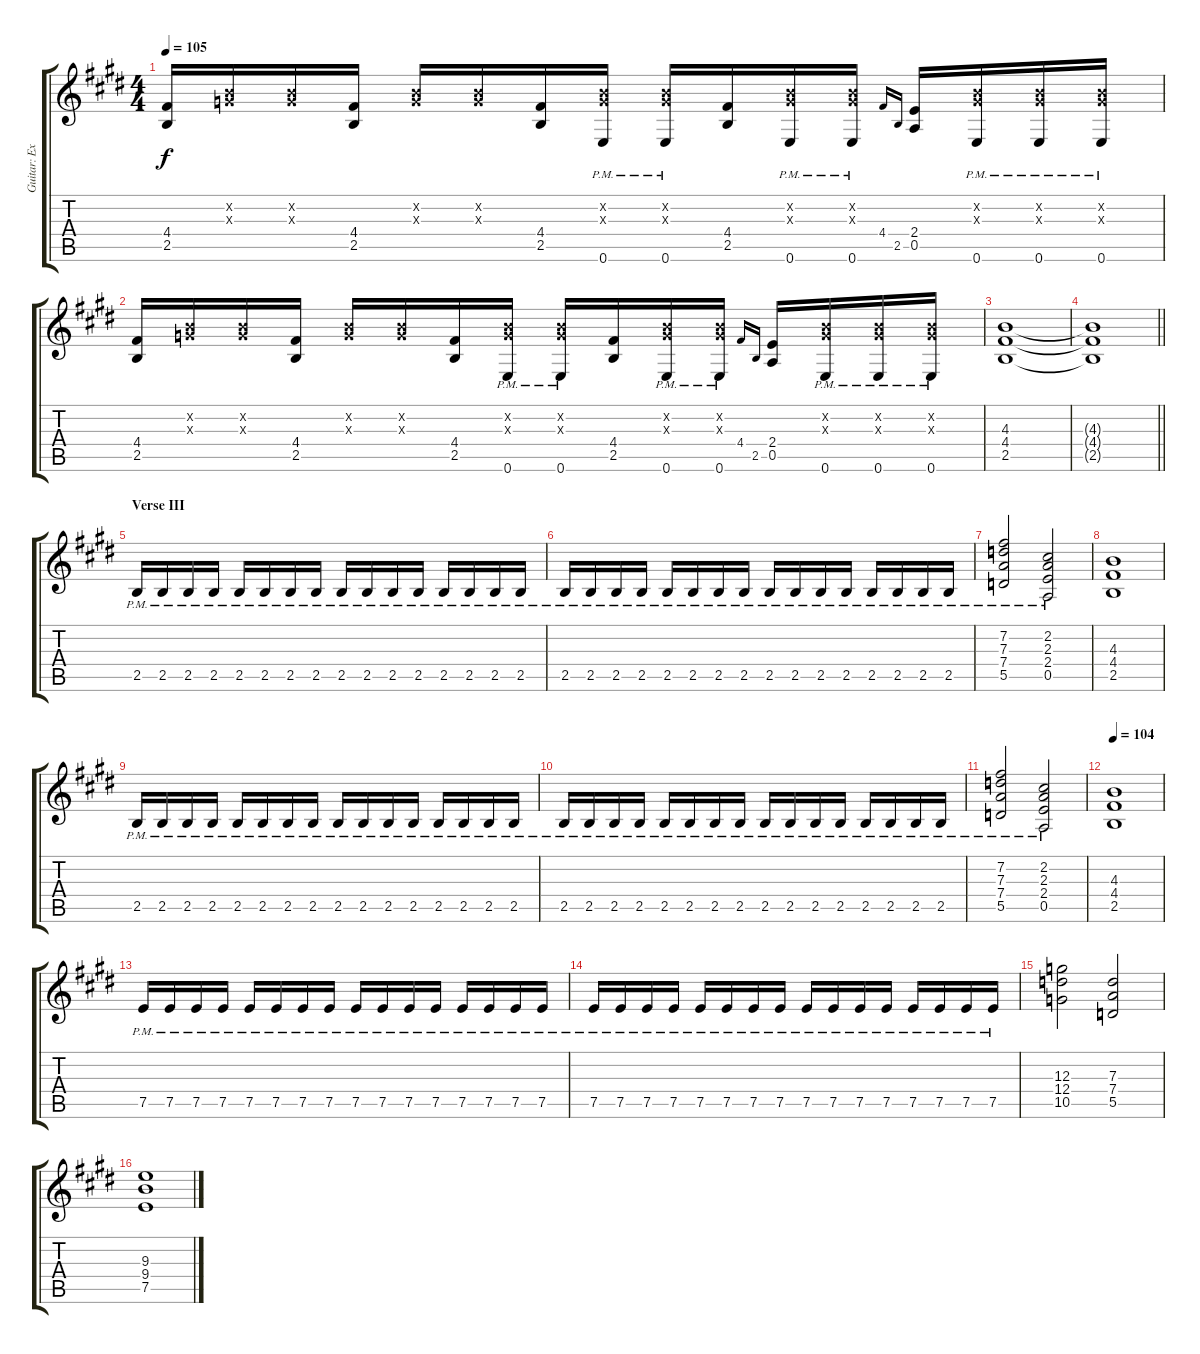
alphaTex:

\track ("Guitar: Extra" "Guitar: Ex") {instrument overdrivenguitar}
\staff {score tabs}
\tuning (E4 B3 G3 D3 A2 E2) {hide}
\ts (4 4)
\tempo 105
\clef g2
\ks e
(4.4 2.5).16{dy f} (0.2{x} 0.3{x}).16 (0.2{x} 0.3{x}).16 (4.4 2.5).16 (0.2{x} 0.3{x}).16 (0.2{x} 0.3{x}).16 (4.4 2.5).16 (0.2{x} 0.3{x} 0.6{pm}).16 (0.2{x} 0.3{x} 0.6{pm}).16 (4.4 2.5).16 (0.2{x} 0.3{x} 0.6{pm}).16 (0.2{x} 0.3{x} 0.6{pm}).16 4.4.16{gr onbeat} 2.5.16{gr onbeat} (2.4 0.5).16 (0.2{x} 0.3{x} 0.6{pm}).16 (0.2{x} 0.3{x} 0.6{pm}).16 (0.2{x} 0.3{x} 0.6{pm}).16 |
(4.4 2.5).16 (0.2{x} 0.3{x}).16 (0.2{x} 0.3{x}).16 (4.4 2.5).16 (0.2{x} 0.3{x}).16 (0.2{x} 0.3{x}).16 (4.4 2.5).16 (0.2{x} 0.3{x} 0.6{pm}).16 (0.2{x} 0.3{x} 0.6{pm}).16 (4.4 2.5).16 (0.2{x} 0.3{x} 0.6{pm}).16 (0.2{x} 0.3{x} 0.6{pm}).16 4.4.16{gr onbeat} 2.5.16{gr onbeat} (2.4 0.5).16 (0.2{x} 0.3{x} 0.6{pm}).16 (0.2{x} 0.3{x} 0.6{pm}).16 (0.2{x} 0.3{x} 0.6{pm}).16 |
(4.3 4.4 2.5).1 |
\barLineRight lightlight
(4.3{t} 4.4{t} 2.5{t}).1 |
\section ("" "Verse III")
2.5{pm}.16 2.5{pm}.16 2.5{pm}.16 2.5{pm}.16 2.5{pm}.16 2.5{pm}.16 2.5{pm}.16 2.5{pm}.16 2.5{pm}.16 2.5{pm}.16 2.5{pm}.16 2.5{pm}.16 2.5{pm}.16 2.5{pm}.16 2.5{pm}.16 2.5{pm}.16 |
2.5{pm}.16 2.5{pm}.16 2.5{pm}.16 2.5{pm}.16 2.5{pm}.16 2.5{pm}.16 2.5{pm}.16 2.5{pm}.16 2.5{pm}.16 2.5{pm}.16 2.5{pm}.16 2.5{pm}.16 2.5{pm}.16 2.5{pm}.16 2.5{pm}.16 2.5{pm}.16 |
(7.2{pm} 7.3 7.4 5.5).2 (2.2{pm} 2.3 2.4 0.5).2 |
(4.3 4.4 2.5).1 |
2.5{pm}.16 2.5{pm}.16 2.5{pm}.16 2.5{pm}.16 2.5{pm}.16 2.5{pm}.16 2.5{pm}.16 2.5{pm}.16 2.5{pm}.16 2.5{pm}.16 2.5{pm}.16 2.5{pm}.16 2.5{pm}.16 2.5{pm}.16 2.5{pm}.16 2.5{pm}.16 |
2.5{pm}.16 2.5{pm}.16 2.5{pm}.16 2.5{pm}.16 2.5{pm}.16 2.5{pm}.16 2.5{pm}.16 2.5{pm}.16 2.5{pm}.16 2.5{pm}.16 2.5{pm}.16 2.5{pm}.16 2.5{pm}.16 2.5{pm}.16 2.5{pm}.16 2.5{pm}.16 |
(7.2{pm} 7.3 7.4 5.5).2 (2.2{pm} 2.3 2.4 0.5).2 |
\tempo 104
(4.3 4.4 2.5).1 |
7.5{pm}.16 7.5{pm}.16 7.5{pm}.16 7.5{pm}.16 7.5{pm}.16 7.5{pm}.16 7.5{pm}.16 7.5{pm}.16 7.5{pm}.16 7.5{pm}.16 7.5{pm}.16 7.5{pm}.16 7.5{pm}.16 7.5{pm}.16 7.5{pm}.16 7.5{pm}.16 |
7.5{pm}.16 7.5{pm}.16 7.5{pm}.16 7.5{pm}.16 7.5{pm}.16 7.5{pm}.16 7.5{pm}.16 7.5{pm}.16 7.5{pm}.16 7.5{pm}.16 7.5{pm}.16 7.5{pm}.16 7.5{pm}.16 7.5{pm}.16 7.5{pm}.16 7.5{pm}.16 |
(12.3 12.4 10.5).2 (7.3 7.4 5.5).2 |
(9.3 9.4 7.5).1
